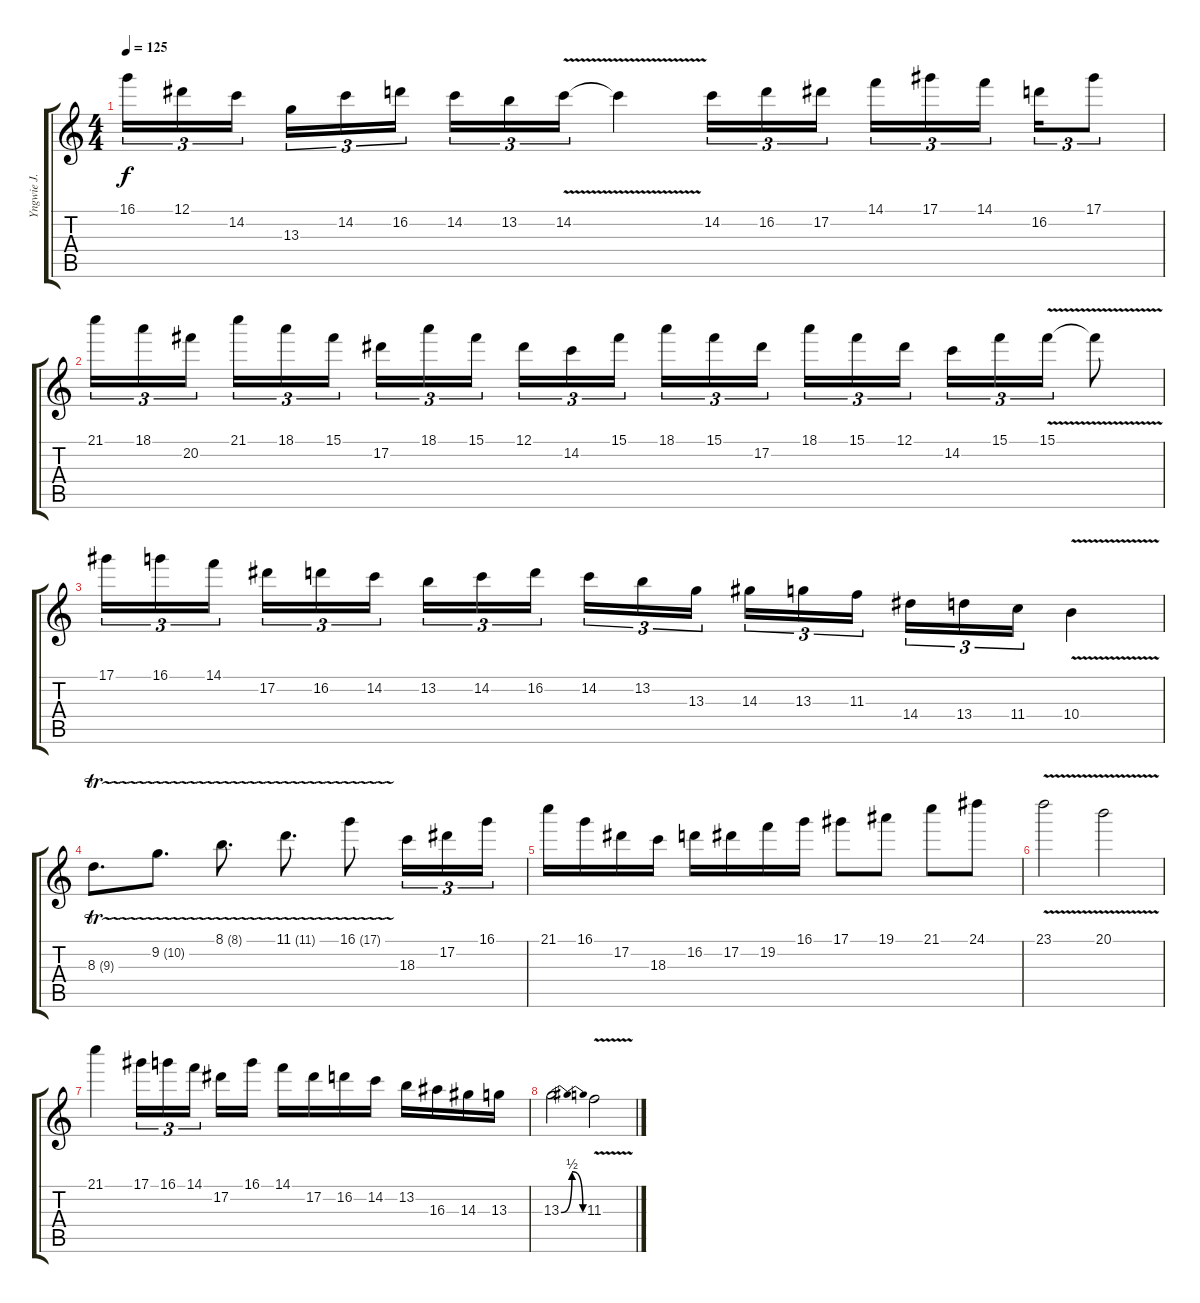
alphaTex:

\track ("Yngwie J. Malmsteen" "Yngwie J. ") {instrument overdrivenguitar}
\staff {score tabs}
\tuning (Eb4 Bb3 Gb3 Db3 Ab2 Eb2) {hide}
\ts (4 4)
\tempo 125
\clef g2
\ks c
16.1.16{tu (3 2) dy f} 12.1.16{tu (3 2)} 14.2.16{tu (3 2) beam splitsecondary} 13.3.16{tu (3 2)} 14.2.16{tu (3 2)} 16.2.16{tu (3 2)} 14.2.16{tu (3 2)} 13.2.16{tu (3 2)} 14.2{v}.16{tu (3 2)} 14.2{t}.4 14.2.16{tu (3 2)} 16.2.16{tu (3 2)} 17.2.16{tu (3 2)} 14.1.16{tu (3 2)} 17.1.16{tu (3 2)} 14.1.16{tu (3 2) beam splitsecondary} 16.2.16{tu (3 2)} 17.1.8{tu (3 2)} |
21.1.16{tu (3 2)} 18.1.16{tu (3 2)} 20.2.16{tu (3 2) beam splitsecondary} 21.1.16{tu (3 2)} 18.1.16{tu (3 2)} 15.1.16{tu (3 2)} 17.2.16{tu (3 2)} 18.1.16{tu (3 2)} 15.1.16{tu (3 2) beam splitsecondary} 12.1.16{tu (3 2)} 14.2.16{tu (3 2)} 15.1.16{tu (3 2)} 18.1.16{tu (3 2)} 15.1.16{tu (3 2)} 17.2.16{tu (3 2) beam splitsecondary} 18.1.16{tu (3 2)} 15.1.16{tu (3 2)} 12.1.16{tu (3 2)} 14.2.16{tu (3 2)} 15.1.16{tu (3 2)} 15.1{v}.16{tu (3 2)} 15.1{t}.8 |
17.1.16{tu (3 2)} 16.1.16{tu (3 2)} 14.1.16{tu (3 2) beam splitsecondary} 17.2.16{tu (3 2)} 16.2.16{tu (3 2)} 14.2.16{tu (3 2)} 13.2.16{tu (3 2)} 14.2.16{tu (3 2)} 16.2.16{tu (3 2) beam splitsecondary} 14.2.16{tu (3 2)} 13.2.16{tu (3 2)} 13.3.16{tu (3 2)} 14.3.16{tu (3 2)} 13.3.16{tu (3 2)} 11.3.16{tu (3 2) beam splitsecondary} 14.4.16{tu (3 2)} 13.4.16{tu (3 2)} 11.4.16{tu (3 2)} 10.4{v}.4 |
8.3{tr (9 32)}.8{d} 9.2{tr (10 32)}.8{d} 8.1{tr (8 32)}.8{d} 11.1{tr (11 32)}.8{d} 16.1{tr (17 32)}.8 18.3.16{tu (3 2)} 17.2.16{tu (3 2)} 16.1.16{tu (3 2)} |
21.1.16 16.1.16 17.2.16 18.3.16 16.2.16 17.2.16 19.2.16 16.1.16 17.1.8 19.1.8 21.1.8 24.1.8 |
23.1{v}.2 20.1{v}.2 |
21.1.4 17.1.16{tu (3 2)} 16.1.16{tu (3 2)} 14.1.16{tu (3 2) beam splitsecondary} 17.2.16 16.1.16 14.1.16 17.2.16 16.2.16 14.2.16 13.2.16 16.3.16 14.3.16 13.3.16 |
13.3{be (bendrelease 0 0 15 2 37 2 60 0)}.2 11.3{v}.2
